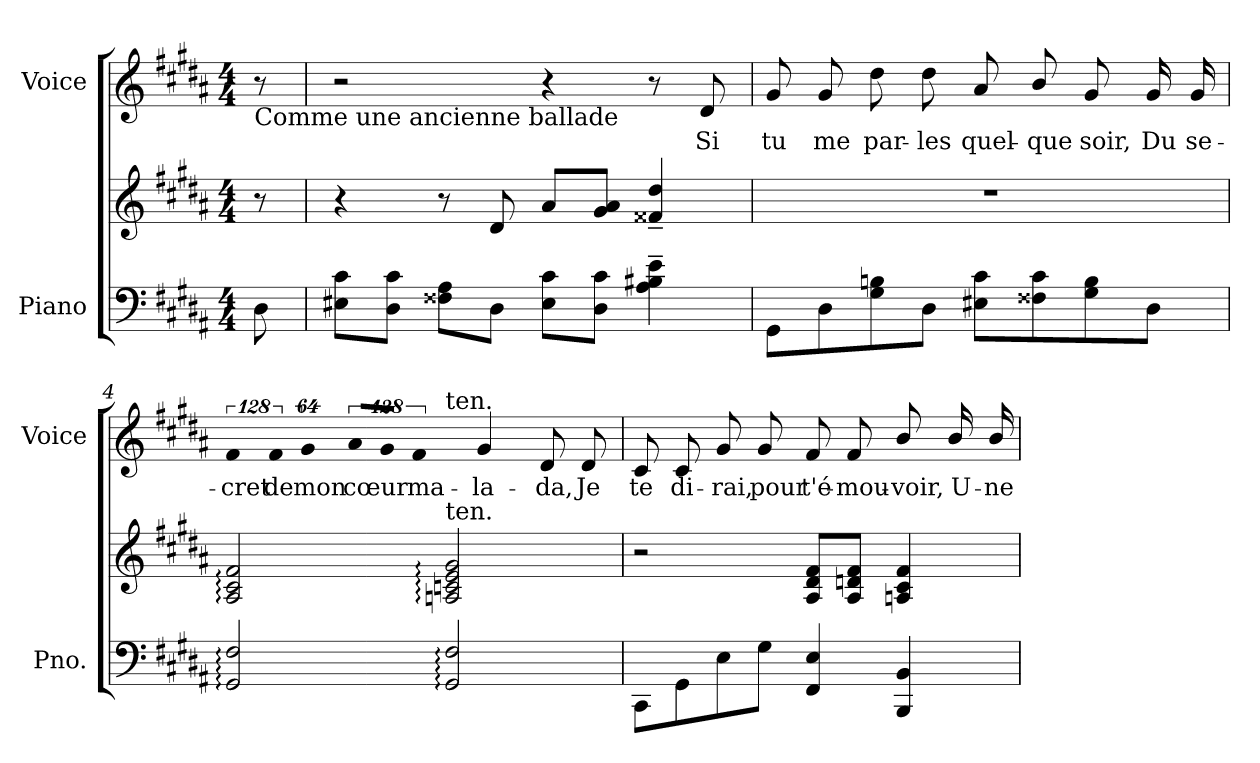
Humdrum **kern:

**kern	**kern	**kern	**text
*part2	*part2	*part1	*part1
*staff3	*staff2	*staff1	*staff1
*I"Piano	*	*I"Voice	*
*I'Pno.	*	*I'Voice	*
!!LO:PB:g=z
*clefF4	*clefG2	*clefG2	*
*k[f#c#g#d#a#]	*k[f#c#g#d#a#]	*k[f#c#g#d#a#]	*
*B:	*B:	*B:	*
*M4/4	*M4/4	*M4/4	*
=1	=1	=1	=1
!	!	!LO:TX:b:t=Comme une ancienne ballade	!
8D#i\	8r	8r	.
=2	=2	=2	=2
8E#Xi\ 8c#iL	4r	2r	.
8D#i\ 8c#iJ	.	.	.
8F##Xi\ 8A#iL	8r	.	.
8D#i\J	8d#i/	.	.
8E#i\ 8c#iL	8a#i/L	4r	.
8D#i\ 8c#iJ	8g#i/ 8a#iJ	.	.
4A#i\~ 4B#Xi~ 4ei~	4f##Xi/~ 4dd#i~	8r	.
!	!	!	!LO:LY:b:color=#000000
.	.	8d#i/	Si
=3	=3	=3	=3
!	!	!	!LO:LY:b:color=#000000
8GG#i\L	1r	8g#i/	tu
!	!	!	!LO:LY:b:color=#000000
8D#i\	.	8g#i/	me
!	!	!	!LO:LY:b:color=#000000
8G#i\ 8Bni	.	8dd#i\	par-
!	!	!	!LO:LY:b:color=#000000
8D#i\J	.	8dd#i\	-les
!	!	!	!LO:LY:b:color=#000000
8E#Xi\ 8c#iL	.	8a#i/	quel-
!	!	!	!LO:LY:b:color=#000000
8F##Xi\ 8c#i	.	8bi/	-que
!	!	!	!LO:LY:b:color=#000000
8G#i\ 8Bi	.	8g#i/	soir,
!	!	!	!LO:LY:b:color=#000000
8D#i\J	.	16g#i/	Du
!	!	!	!LO:LY:b:color=#000000
.	.	16g#i/	se-
!!LO:LB:g=z
=4	=4	=4	=4
!	!	!LO:N:vis=8	!
!	!	!	!LO:LY:b:color=#000000
2GG#i/: 2F#i:	2A#i/: 2c#i: 2f#i:	1024%85f#i/	-cret
!	!	!LO:N:vis=8	!
!	!	!	!LO:LY:b:color=#000000
.	.	1024%85f#i/	de
!	!	!LO:N:vis=8	!
!	!	!	!LO:LY:b:color=#000000
.	.	512%43g#i/	mon
!	!	!LO:N:vis=8	!
!	!	!	!LO:LY:b:color=#000000
.	.	1024%85a#i/L	cœur
!	!	!LO:N:vis=8	!
.	.	1024%85g#i/J	.
!	!	!LO:N:vis=8	!
!	!	!	!LO:LY:b:color=#000000
.	.	512%43f#i/	ma-
!	!	!LO:TX:a:t=ten.	!
!	!LO:TX:a:t=ten.	!	!
!	!	!	!LO:LY:b:color=#000000
2GG#i/: 2F#i:	2Ani/: 2cni: 2ei: 2g#i:	4g#i/	-la-
!	!	!	!LO:LY:b:color=#000000
.	.	8d#i/	-da,
!	!	!	!LO:LY:b:color=#000000
.	.	8d#i/	Je
=5	=5	=5	=5
!	!	!	!LO:LY:b:color=#000000
8CC#i\L	2r	8c#i/	te
!	!	!	!LO:LY:b:color=#000000
8GG#i\	.	8c#i/	di-
!	!	!	!LO:LY:b:color=#000000
8Ei\	.	8g#i/	-rai,
!	!	!	!LO:LY:b:color=#000000
8G#i\J	.	8g#i/	pour
!	!	!	!LO:LY:b:color=#000000
4FF#i/ 4Ei	8A#i/ 8d#i 8f#iL	8f#i/	t'é-
!	!	!	!LO:LY:b:color=#000000
.	8A#i/ 8dni 8f#iJ	8f#i/	-mou-
!	!	!	!LO:LY:b:color=#000000
4BBBi/ 4BBi	4Ani/ 4c#i 4f#i	8bi/	-voir,
!	!	!	!LO:LY:b:color=#000000
.	.	16bi/	U-
!	!	!	!LO:LY:b:color=#000000
.	.	16bi/	-ne
=	=	=	=
*-	*-	*-	*-
